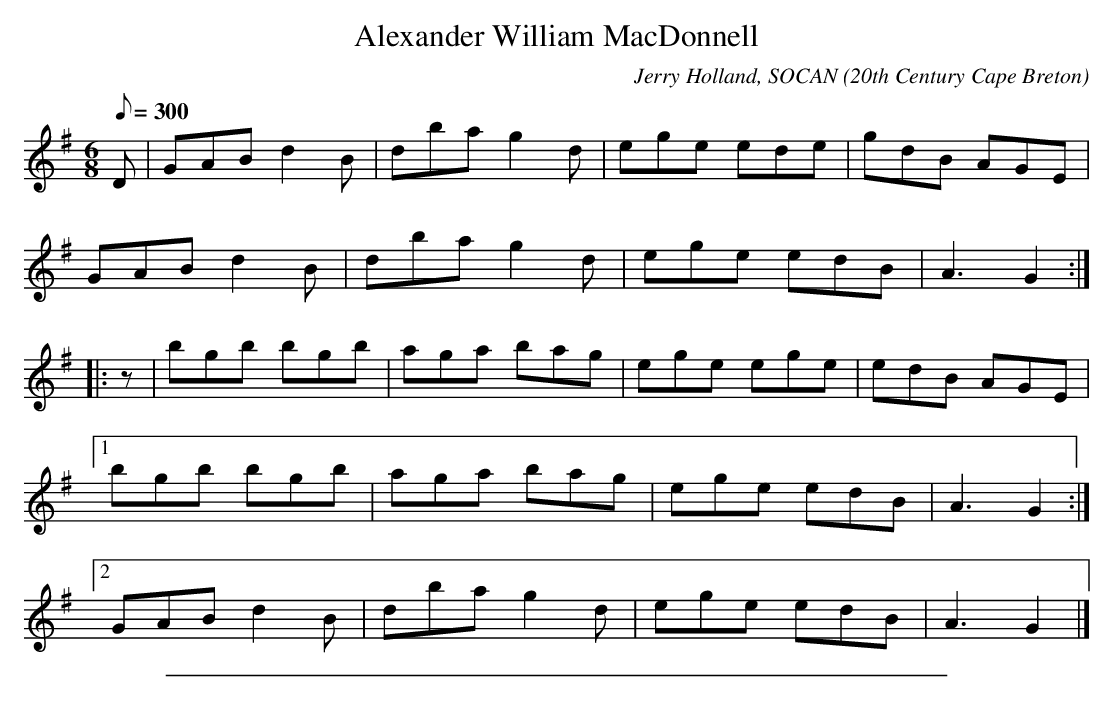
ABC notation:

X:1
T: Alexander William MacDonnell
C:Jerry Holland, SOCAN
O:20th Century Cape Breton
L:1/8
Q:300
M:6/8
K:G
D|GAB d2 B|dba g2d|ege ede|gdB AGE|!
GAB d2 B|dba g2d|ege edB|A3 G2:|!
|:z|bgb bgb|aga bag|ege ege|edB AGE|!
[1bgb bgb|aga bag|ege edB|A3 G2:|!
[2GAB d2 B|dba g2d|ege edB|A3 G2|]!
